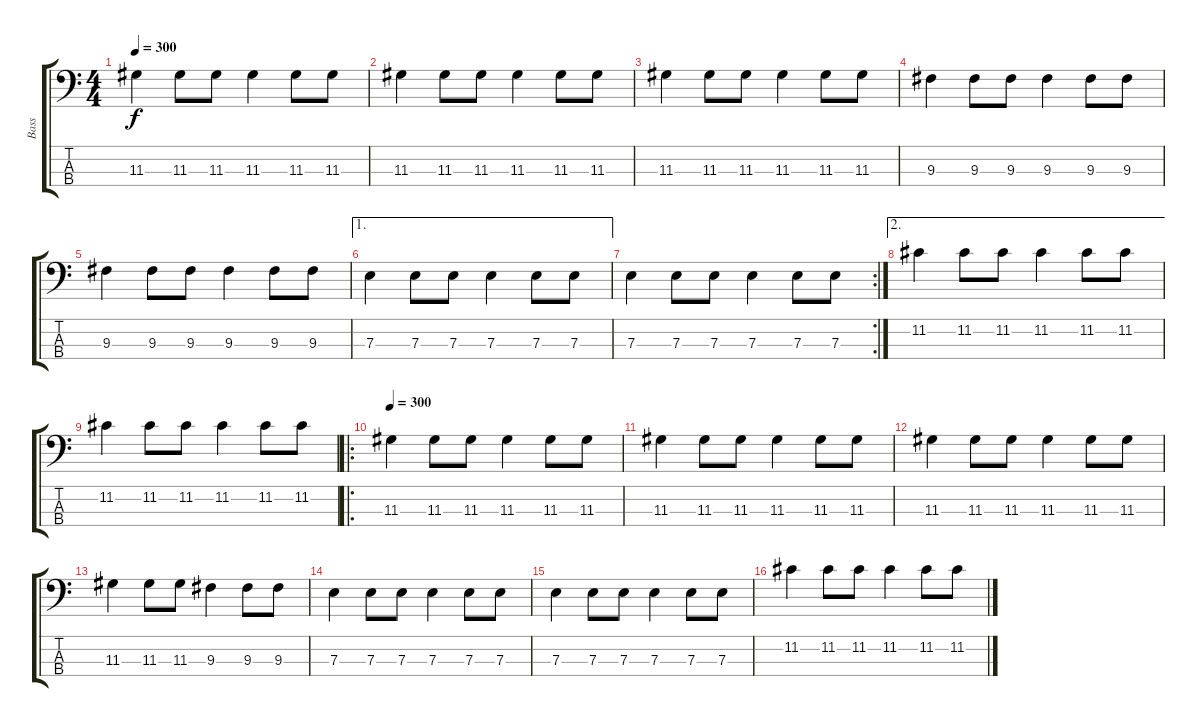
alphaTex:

\track ("Bass" "Bass") {instrument electricbassfinger}
\staff {score tabs}
\tuning (G2 D2 A1 E1) {hide}
\ts (4 4)
\tempo 300
\clef f4
\ks c
11.3.4{dy f} 11.3.8 11.3.8 11.3.4 11.3.8 11.3.8 |
11.3.4 11.3.8 11.3.8 11.3.4 11.3.8 11.3.8 |
11.3.4 11.3.8 11.3.8 11.3.4 11.3.8 11.3.8 |
9.3.4 9.3.8 9.3.8 9.3.4 9.3.8 9.3.8 |
9.3.4 9.3.8 9.3.8 9.3.4 9.3.8 9.3.8 |
\ae 1
7.3.4 7.3.8 7.3.8 7.3.4 7.3.8 7.3.8 |
\rc 2
7.3.4 7.3.8 7.3.8 7.3.4 7.3.8 7.3.8 |
\ae 2
11.2.4 11.2.8 11.2.8 11.2.4 11.2.8 11.2.8 |
11.2.4 11.2.8 11.2.8 11.2.4 11.2.8 11.2.8 |
\ro
\tempo 300
11.3.4 11.3.8 11.3.8 11.3.4 11.3.8 11.3.8 |
11.3.4 11.3.8 11.3.8 11.3.4 11.3.8 11.3.8 |
11.3.4 11.3.8 11.3.8 11.3.4 11.3.8 11.3.8 |
11.3.4 11.3.8 11.3.8 9.3.4 9.3.8 9.3.8 |
7.3.4 7.3.8 7.3.8 7.3.4 7.3.8 7.3.8 |
7.3.4 7.3.8 7.3.8 7.3.4 7.3.8 7.3.8 |
11.2.4 11.2.8 11.2.8 11.2.4 11.2.8 11.2.8
